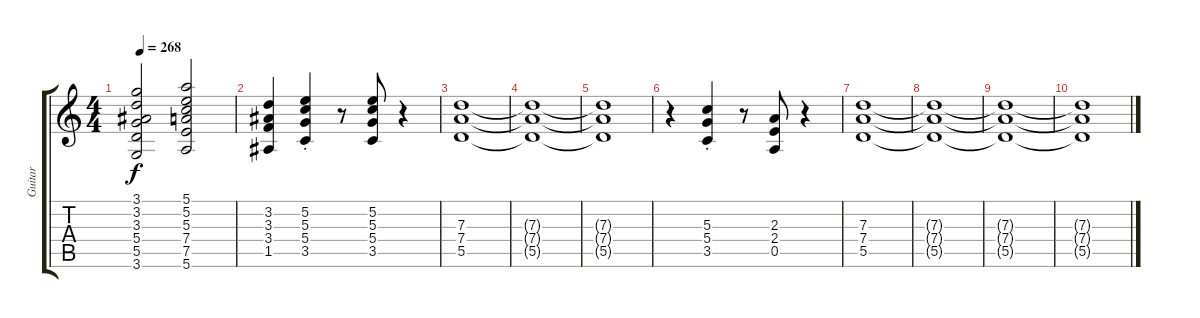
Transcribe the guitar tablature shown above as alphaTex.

\track ("Guitar" "Guitar") {instrument distortionguitar}
\staff {score tabs}
\tuning (E4 B3 G3 D3 A2 E2) {hide}
\ts (4 4)
\tempo 268
\clef g2
\ks c
(3.1 3.2 3.3 5.4 5.5 3.6).2{dy f} (5.1 5.2 5.3 7.4 7.5 5.6).2 |
(3.2 3.3 3.4 1.5).4 (5.2{st} 5.3{st} 5.4{st} 3.5{st}).4 r.8 (5.2 5.3 5.4 3.5).8 r.4 |
(7.3 7.4 5.5).1 |
(7.3{t} 7.4{t} 5.5{t}).1 |
(7.3{t} 7.4{t} 5.5{t}).1 |
r.4 (5.3{st} 5.4{st} 3.5{st}).4 r.8 (2.3 2.4 0.5).8 r.4 |
(7.3 7.4 5.5).1{volume 0} |
(7.3{t} 7.4{t} 5.5{t}).1 |
(7.3{t} 7.4{t} 5.5{t}).1 |
(7.3{t} 7.4{t} 5.5{t}).1
